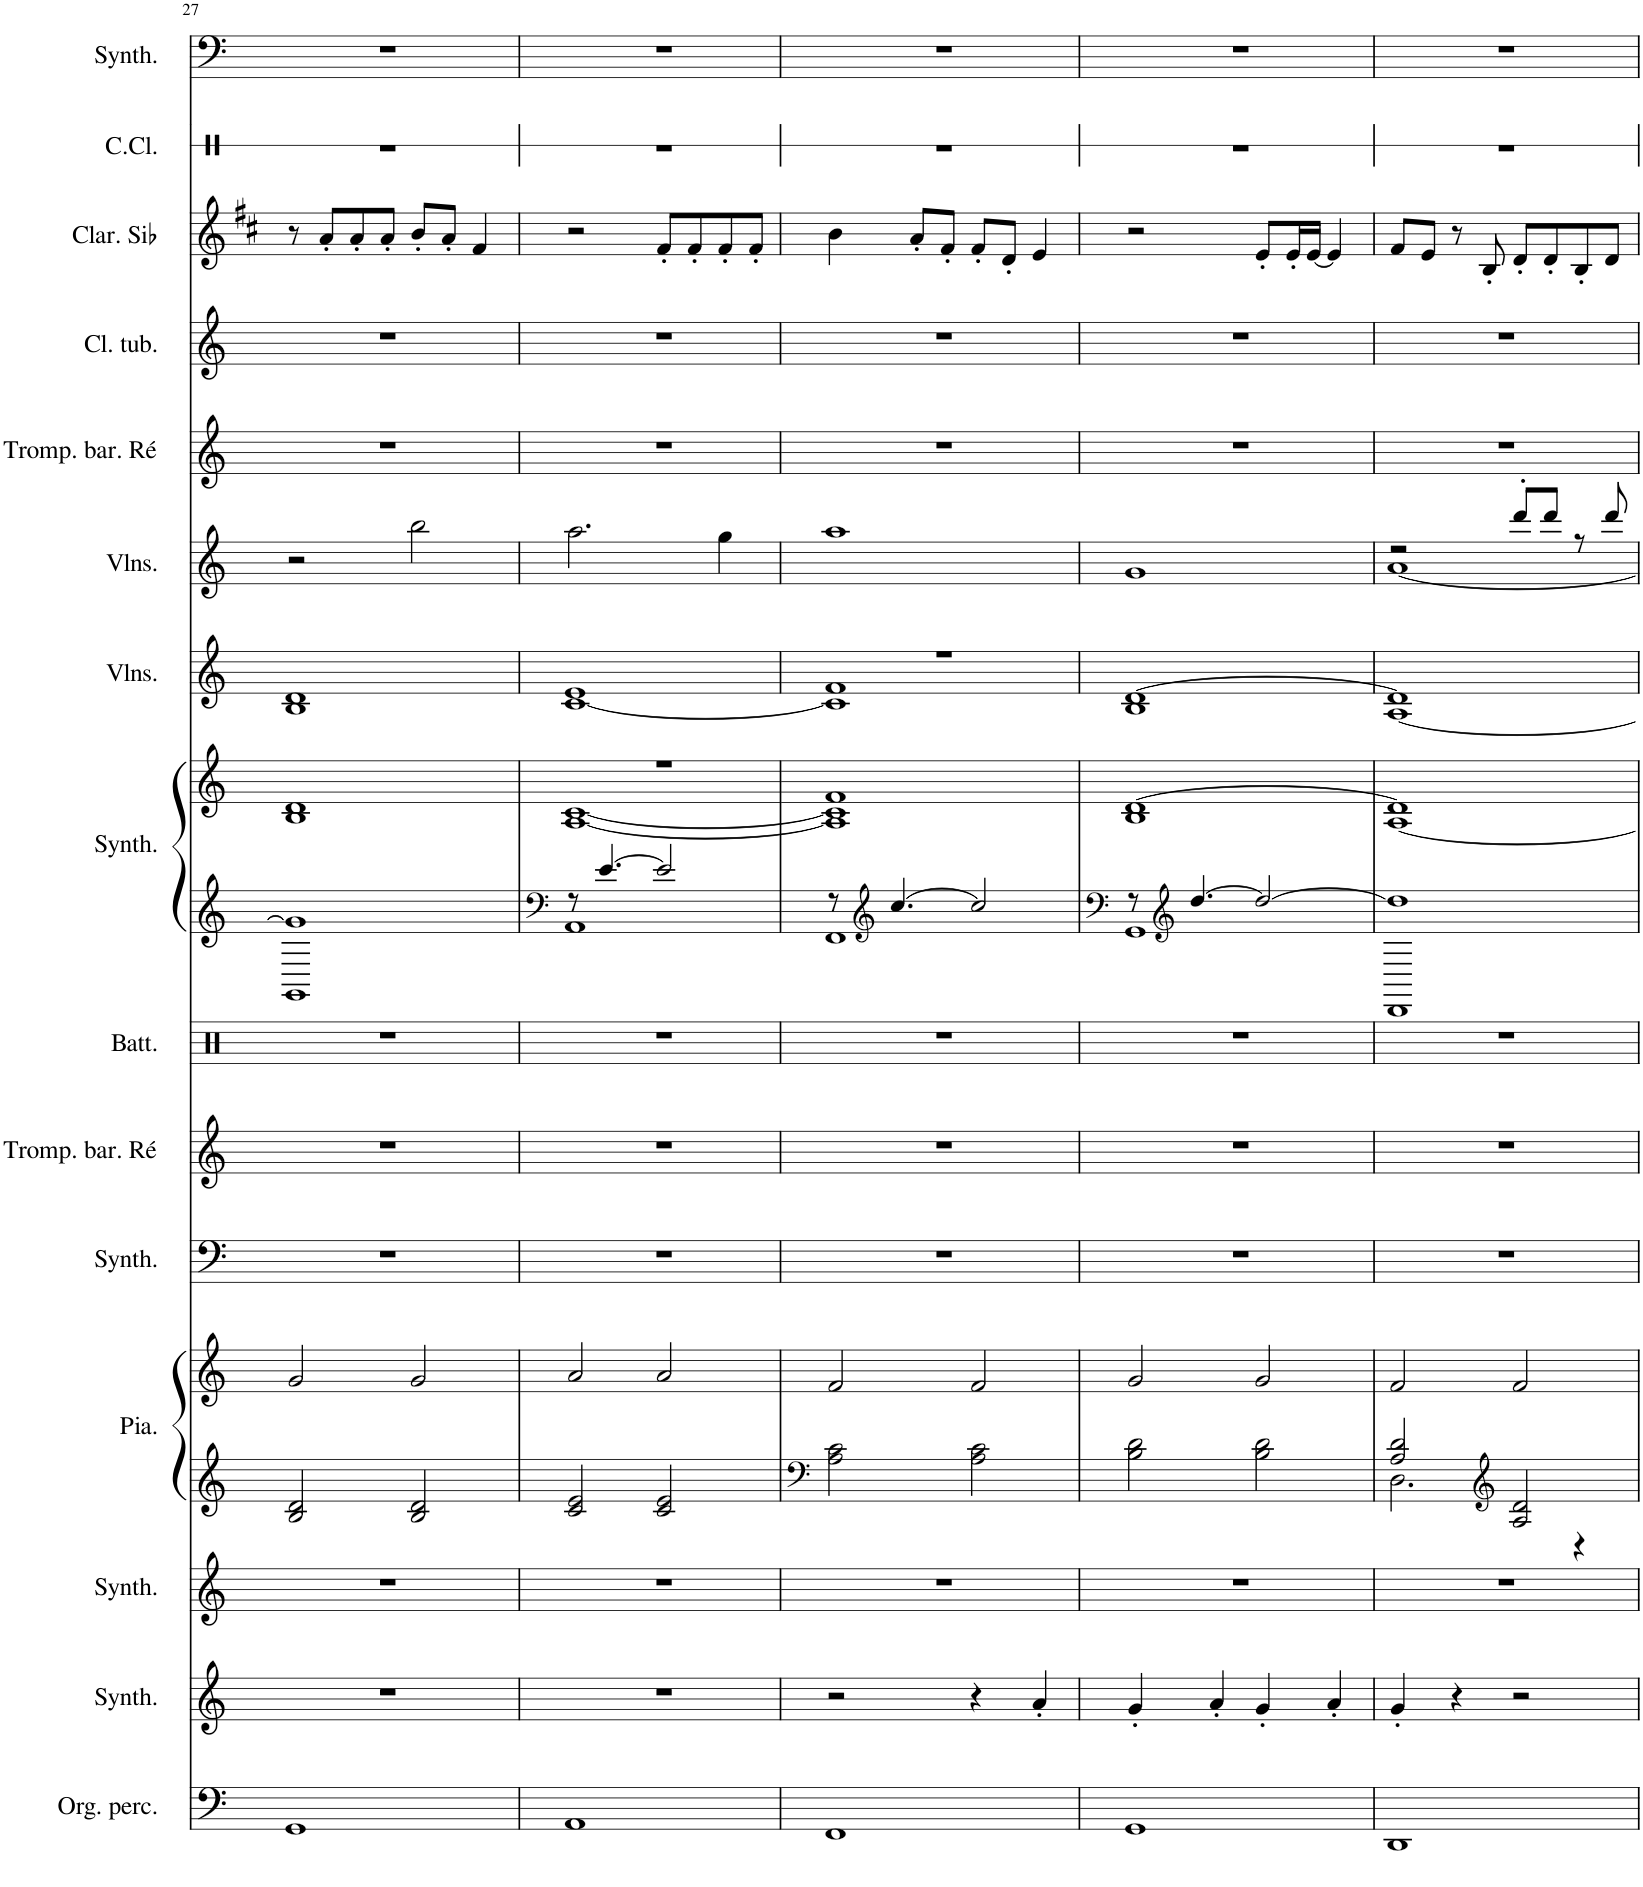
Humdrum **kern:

**kern	**kern	**kern	**kern	**kern	**kern	**kern	**kern	**kern	**kern	**kern	**kern	**kern	**kern	**kern	**kern	**kern
*part15	*part14	*part13	*part12	*part12	*part11	*part10	*part9	*part8	*part8	*part7	*part6	*part5	*part4	*part3	*part2	*part1
*staff17	*staff16	*staff15	*staff14	*staff13	*staff12	*staff11	*staff10	*staff9	*staff8	*staff7	*staff6	*staff5	*staff4	*staff3	*staff2	*staff1
*I"Orgue percussif	*I"Synthétiseur Pad	*I"Synthétiseur d'effets	*I"Piano	*	*I"Synthétiseur Pad	*I"Trompette baroque en Ré	*I"Batterie	*I"Synthétiseur Pad	*	*I"Violons	*I"Violons	*I"Trompette baroque en Ré	*I"Cloches tubulaires	*I"Clarinette en Sib	*I"Caisse claire	*I"Synthétiseur de basses
*I'Org. perc.	*I'Synth.	*I'Synth.	*I'Pia.	*	*I'Synth.	*I'Tromp. bar. Ré	*I'Batt.	*I'Synth.	*	*I'Vlns.	*I'Vlns.	*I'Tromp. bar. Ré	*I'Cl. tub.	*I'Clar. Sib	*I'C.Cl.	*I'Synth.
!!LO:PB:g=z
*clefF4	*clefG2	*clefG2	*clefG2	*clefG2	*clefF4	*clefG2	*clefX	*clefG2	*clefG2	*clefG2	*clefG2	*clefG2	*clefG2	*clefG2	*clefX	*clefF4
*	*	*	*	*	*	*Trd-1c-2	*	*	*	*	*	*Trd-1c-2	*	*Trd1c2	*	*
*k[]	*k[]	*k[]	*k[]	*k[]	*k[]	*k[]	*k[]	*k[]	*k[]	*k[]	*k[]	*k[]	*k[]	*k[f#c#]	*k[]	*k[]
*M4/4	*M4/4	*M4/4	*M4/4	*M4/4	*M4/4	*M4/4	*M4/4	*M4/4	*M4/4	*M4/4	*M4/4	*M4/4	*M4/4	*M4/4	*M4/4	*M4/4
=27	=27	=27	=27	=27	=27	=27	=27	=27	=27	=27	=27	=27	=27	=27	=27	=27
1GG	1r	1r	2B/ 2d/	2g/	1r	1r	1r	1GG 1g]	1B 1d	1B 1d	2r	1r	1r	8r	1r	1r
.	.	.	.	.	.	.	.	.	.	.	.	.	.	8a'/L	.	.
.	.	.	.	.	.	.	.	.	.	.	.	.	.	8a'/	.	.
.	.	.	.	.	.	.	.	.	.	.	.	.	.	8a'/J	.	.
.	.	.	2B/ 2d/	2g/	.	.	.	.	.	.	2bb\	.	.	8b'/L	.	.
.	.	.	.	.	.	.	.	.	.	.	.	.	.	8a'/J	.	.
.	.	.	.	.	.	.	.	.	.	.	.	.	.	4f#/	.	.
=28	=28	=28	=28	=28	=28	=28	=28	=28	=28	=28	=28	=28	=28	=28	=28	=28
*	*	*	*	*	*	*	*	*clefF4	*	*	*	*	*	*	*	*
*	*	*	*	*	*	*	*	*^	*^	*^	*	*	*	*	*	*
1AA	1r	1r	2c/ 2e/	2a/	1r	1r	1r	8r	1AA	1r	[1A [1c	1e	[1c	2.aa\	1r	1r	2r	1r	1r
.	.	.	.	.	.	.	.	[4.e/	.	.	.	.	.	.	.	.	.	.	.
.	.	.	2c/ 2e/	2a/	.	.	.	2e/]	.	.	.	.	.	.	.	.	8f#'/L	.	.
.	.	.	.	.	.	.	.	.	.	.	.	.	.	.	.	.	8f#'/	.	.
.	.	.	.	.	.	.	.	.	.	.	.	.	.	4gg\	.	.	8f#'/	.	.
.	.	.	.	.	.	.	.	.	.	.	.	.	.	.	.	.	8f#'/J	.	.
=29	=29	=29	=29	=29	=29	=29	=29	=29	=29	=29	=29	=29	=29	=29	=29	=29	=29	=29	=29
*	*	*	*clefF4	*	*	*	*	*	*	*	*	*	*	*	*	*	*	*	*
1FF	2r	1r	2A\ 2c\	2f/	1r	1r	1r	8r	1FF	1f	1A] 1c]	1r	1c] 1f	1aa	1r	1r	4b\	1r	1r
*	*	*	*	*	*	*	*	*clefG2	*	*	*	*	*	*	*	*	*	*	*
.	.	.	.	.	.	.	.	[4.cc/	.	.	.	.	.	.	.	.	.	.	.
.	.	.	.	.	.	.	.	.	.	.	.	.	.	.	.	.	8a'/L	.	.
.	.	.	.	.	.	.	.	.	.	.	.	.	.	.	.	.	8f#'/J	.	.
.	4r	.	2A\ 2c\	2f/	.	.	.	2cc/]	.	.	.	.	.	.	.	.	8f#'/L	.	.
.	.	.	.	.	.	.	.	.	.	.	.	.	.	.	.	.	8d'/J	.	.
.	4a'/	.	.	.	.	.	.	.	.	.	.	.	.	.	.	.	4e/	.	.
=30	=30	=30	=30	=30	=30	=30	=30	=30	=30	=30	=30	=30	=30	=30	=30	=30	=30	=30	=30
*	*	*	*	*	*	*	*	*clefF4	*	*	*	*	*	*	*	*	*	*	*
1GG	4g'/	1r	2B\ 2d\	2g/	1r	1r	1r	8r	1GG	[1d	1B	[1d	1B	1g	1r	1r	2r	1r	1r
*	*	*	*	*	*	*	*	*clefG2	*	*	*	*	*	*	*	*	*	*	*
.	.	.	.	.	.	.	.	[4.dd/	.	.	.	.	.	.	.	.	.	.	.
.	4a'/	.	.	.	.	.	.	.	.	.	.	.	.	.	.	.	.	.	.
.	4g'/	.	2B\ 2d\	2g/	.	.	.	2dd/_	.	.	.	.	.	.	.	.	8e'/L	.	.
.	.	.	.	.	.	.	.	.	.	.	.	.	.	.	.	.	16e'/L	.	.
.	.	.	.	.	.	.	.	.	.	.	.	.	.	.	.	.	[16e/JJ	.	.
.	4a'/	.	.	.	.	.	.	.	.	.	.	.	.	.	.	.	4e/]	.	.
*	*	*	*	*	*	*	*	*v	*v	*	*	*	*	*	*	*	*	*	*
=31	=31	=31	=31	=31	=31	=31	=31	=31	=31	=31	=31	=31	=31	=31	=31	=31	=31	=31
*	*	*	*^	*	*	*	*	*	*	*	*	*	*^	*	*	*	*	*
1DD	4g'/	1r	2A/ 2d/	2.D\	2f/	1r	1r	1r	1DD 1dd]	1d]	[1A	1d]	[1A	2r	[1a	1r	1r	8f#/L	1r	1r
.	.	.	.	.	.	.	.	.	.	.	.	.	.	.	.	.	.	8e/J	.	.
.	4r	.	.	.	.	.	.	.	.	.	.	.	.	.	.	.	.	8r	.	.
.	.	.	.	.	.	.	.	.	.	.	.	.	.	.	.	.	.	8B'/	.	.
*	*	*	*clefG2	*	*	*	*	*	*	*	*	*	*	*	*	*	*	*	*	*
.	2r	.	2A/ 2d/	.	2f/	.	.	.	.	.	.	.	.	8ddd'/L	.	.	.	8d'/L	.	.
.	.	.	.	.	.	.	.	.	.	.	.	.	.	8ddd/J	.	.	.	8d'/	.	.
.	.	.	.	4r	.	.	.	.	.	.	.	.	.	8r	.	.	.	8B'/	.	.
.	.	.	.	.	.	.	.	.	.	.	.	.	.	8ddd/	.	.	.	8d/J	.	.
*	*	*	*	*	*	*	*	*	*	*v	*v	*	*	*v	*v	*	*	*	*	*
*	*	*	*v	*v	*	*	*	*	*	*	*v	*v	*	*	*	*	*	*
=	=	=	=	=	=	=	=	=	=	=	=	=	=	=	=	=
*-	*-	*-	*-	*-	*-	*-	*-	*-	*-	*-	*-	*-	*-	*-	*-	*-
